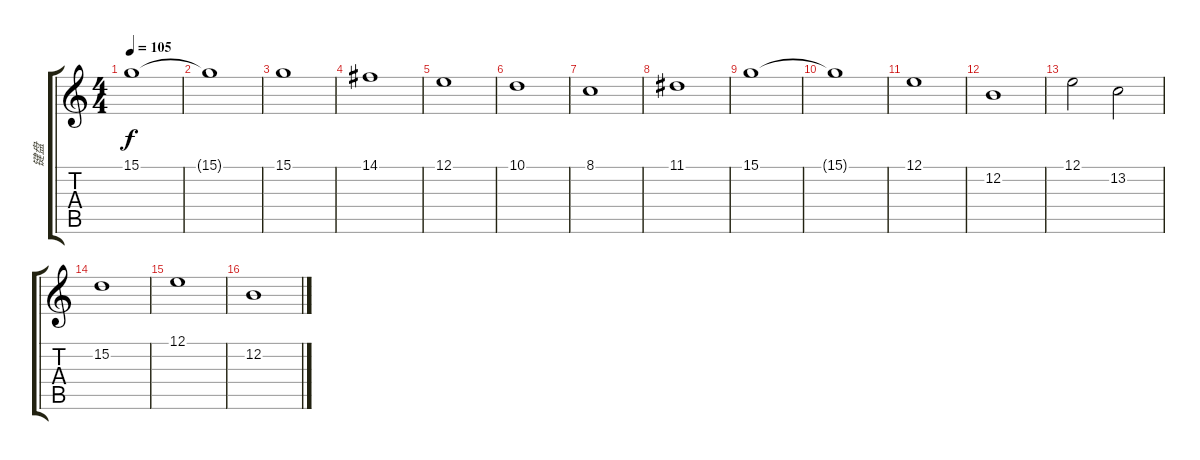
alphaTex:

\track ("键盘" "键盘") {instrument synthstrings2}
\staff {score tabs}
\tuning (E4 B3 G3 D3 A2 E2) {hide}
\ts (4 4)
\tempo 105
\clef g2
\ks c
15.1.1{dy f} |
15.1{t}.1 |
15.1.1 |
14.1.1 |
12.1.1 |
10.1.1 |
8.1.1 |
11.1.1 |
15.1.1 |
15.1{t}.1 |
12.1.1 |
12.2.1 |
12.1.2 13.2.2 |
15.2.1 |
12.1.1 |
12.2.1
